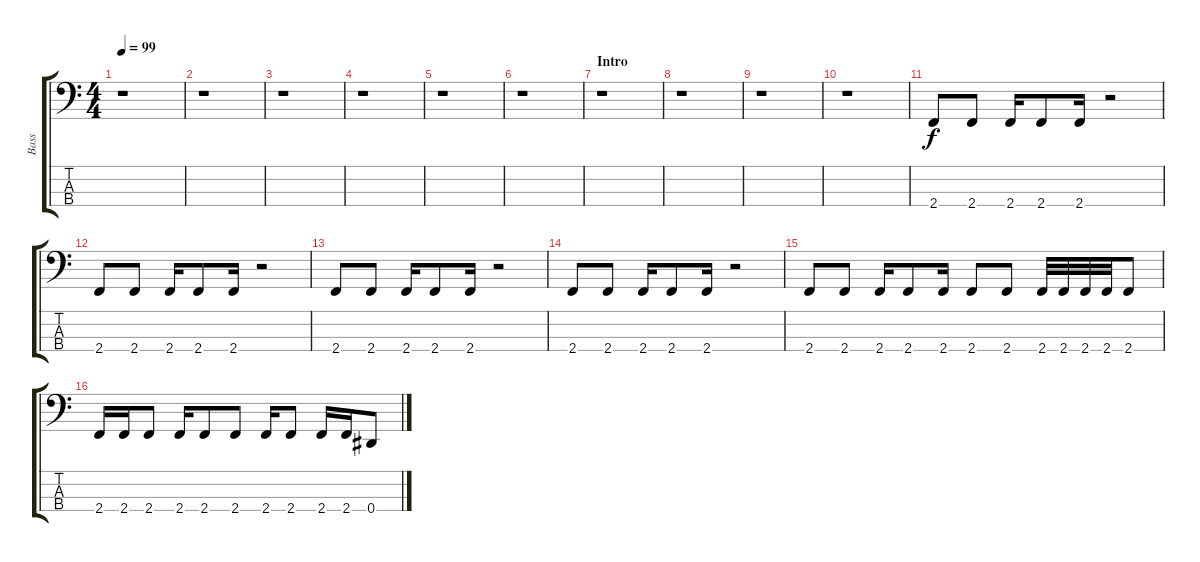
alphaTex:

\track ("Bass" "Bass") {instrument electricbassfinger}
\staff {score tabs}
\tuning (Gb2 Db2 Ab1 Eb1) {hide}
\ts (4 4)
\tempo 99
\clef f4
\ks c
r.1{dy f instrument electricbassfinger} |
r.1 |
r.1 |
r.1 |
r.1 |
r.1 |
\section ("" "Intro")
r.1 |
r.1 |
r.1 |
r.1 |
2.4.8 2.4.8 2.4.16 2.4.8 2.4.16 r.2 |
2.4.8 2.4.8 2.4.16 2.4.8 2.4.16 r.2 |
2.4.8 2.4.8 2.4.16 2.4.8 2.4.16 r.2 |
2.4.8 2.4.8 2.4.16 2.4.8 2.4.16 r.2 |
\section ("" "")
2.4.8 2.4.8 2.4.16 2.4.8 2.4.16 2.4.8 2.4.8 2.4.32 2.4.32 2.4.32 2.4.32 2.4.8 |
2.4.16 2.4.16 2.4.8 2.4.16 2.4.8 2.4.8 2.4.16 2.4.8 2.4.16 2.4.16 0.4.8
